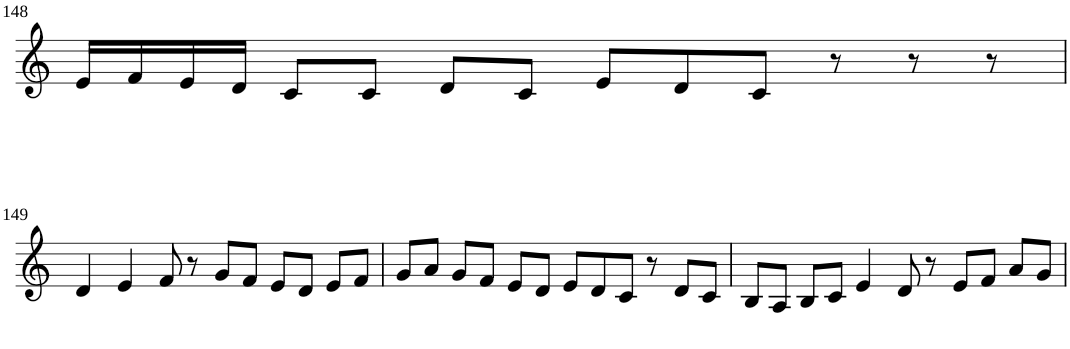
**kern
*part1
*staff1
*I"Violin
!!LO:PB:g=z
*clefG2
*k[]
*M6/4
=148
16e/LL
16f/
16e/
16d/JJ
8c/L
8c/J
8d/L
8c/J
8e/L
8d/
8c/J
8r
8r
8r
!!LO:LB:g=z
=149
4d/
4e/
8f/
8r
8g/L
8f/J
8e/L
8d/J
8e/L
8f/J
=150
8g/L
8a/J
8g/L
8f/J
8e/L
8d/J
8e/L
8d/
8c/J
8r
8d/L
8c/J
=151
8B/L
8A/J
8B/L
8c/J
4e/
8d/
8r
8e/L
8f/J
8a/L
8g/J
=
*-
